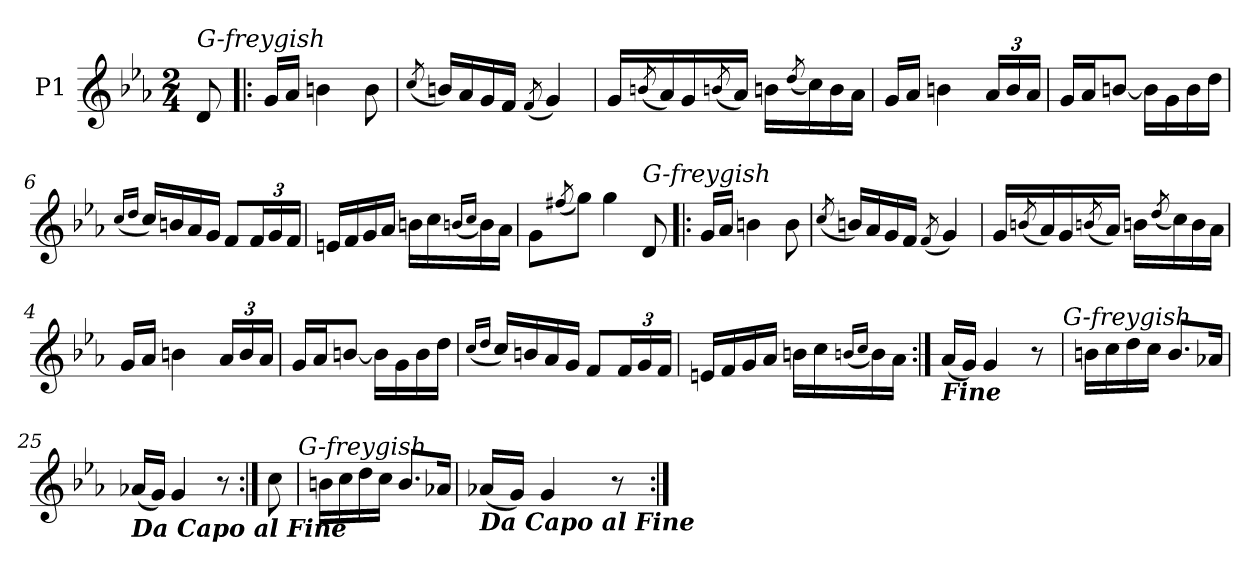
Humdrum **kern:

**kern
*part1
*staff1
*I"P1
*clefG2
*k[b-e-a-]
*M2/4
=
!LO:TX:a:i:t=G-freygish
8d
=1!|:
16gLL
16a-JJ
4bn
8b
=2
(8qcc/
16bnLL)
16a-
16g
16fJJ
(8qf/
4g)
=3
16gLL
(8qbn/
16a-)
16g
(8qbn/
16a-JJ)
16bnLL
(8qdd/
16cc)
16b
16a-JJ
=4
16gLL
16a-JJ
4bn
24a-LL
24b
24a-JJ
=5
16gLL
16a-J
[8bnJ
16bLL]
16g
16b
16ddJJ
=6
(16qqcc/LL
16qqdd/JJ
16ccLL)
16bn
16a-
16gJJ
8fL
24fL
24g
24fJJ
=7
16enLL
16f
16g
16a-JJ
16bnLL
16cc
(16qqbn/LL
16qcc/JJ
16b)
16a-JJ
=8
8gL
(8qff#X/
8ggJ)
4gg
!LO:TX:a:i:t=G-freygish
8d
=1!|:
16gLL
16a-JJ
4bn
8b
=2
(8qcc/
16bnLL)
16a-
16g
16fJJ
(8qf/
4g)
=3
16gLL
(8qbn/
16a-)
16g
(8qbn/
16a-JJ)
16bnLL
(8qdd/
16cc)
16b
16a-JJ
=4
16gLL
16a-JJ
4bn
24a-LL
24b
24a-JJ
=5
16gLL
16a-J
[8bnJ
16bLL]
16g
16b
16ddJJ
=6
(16qqcc/LL
16qqdd/JJ
16ccLL)
16bn
16a-
16gJJ
8fL
24fL
24g
24fJJ
=7
16enLL
16f
16g
16a-JJ
16bnLL
16cc
(16qqbn/LL
16qcc/JJ
16b)
16a-JJ
=9:|!
!LO:TX:b:Bi:t=Fine
(16a-LL
16gJJ)
4g
8r
!LO:TX:a:i:t=G-freygish
=24
16bnLL
16cc
16dd
16ccJJ
8.bL
16a-XJk
=25
!LO:TX:b:Bi:t=Da Capo al Fine
(16a-XLL
16gJJ)
4g
8r
=:|!
8cc
!LO:TX:a:i:t=G-freygish
=24
16bnLL
16cc
16dd
16ccJJ
8.bL
16a-XJk
=25
!LO:TX:b:Bi:t=Da Capo al Fine
(16a-XLL
16gJJ)
4g
8r
=:|!
*-
